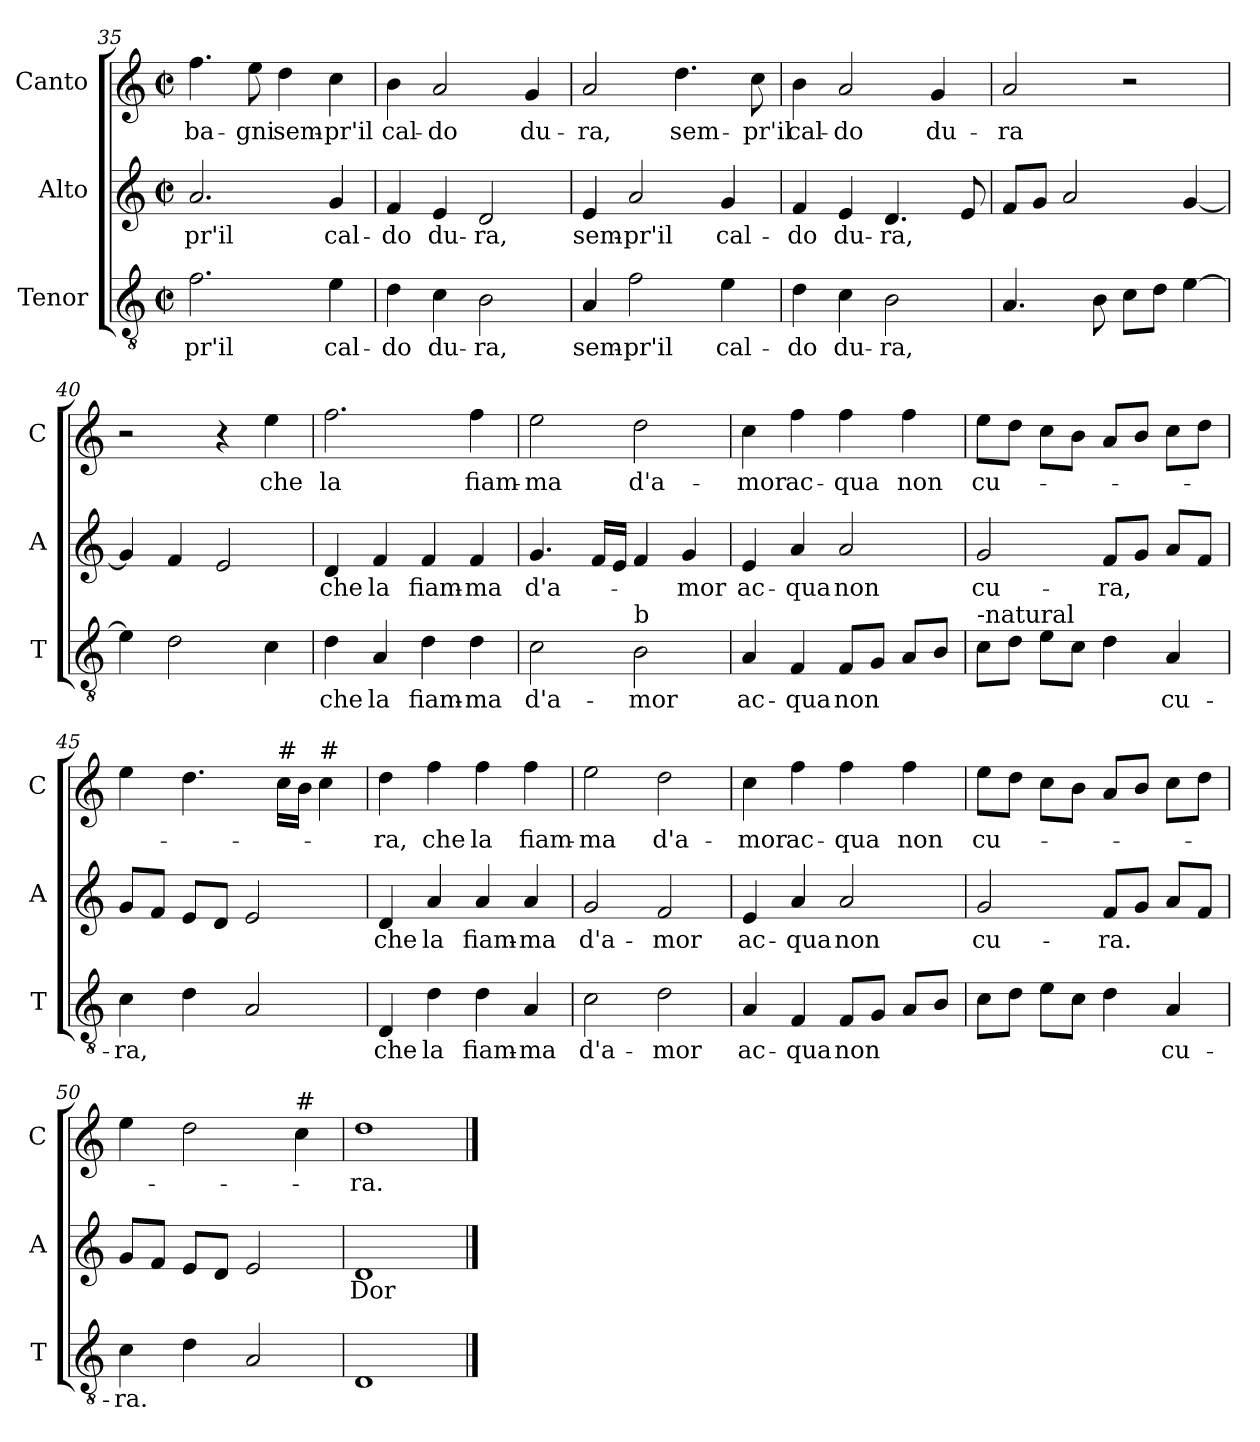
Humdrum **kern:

**kern	**text	**kern	**text	**kern	**text
*part3	*part3	*part2	*part2	*part1	*part1
*staff3	*staff3	*staff2	*staff2	*staff1	*staff1
*I"Tenor	*	*I"Alto	*	*I"Canto	*
*I'T	*	*I'A	*	*I'C	*
*clefGv2	*	*clefG2	*	*clefG2	*
*k[]	*	*k[]	*	*k[]	*
*C:	*	*C:	*	*C:	*
*M2/2	*	*M2/2	*	*M2/2	*
*met(c|)	*	*met(c|)	*	*met(c|)	*
=35	=35	=35	=35	=35	=35
!	!LO:LY:b	!	!LO:LY:b	!	!LO:LY:b
2.f\	-pr'il	2.a/	-pr'il	4.ff\	ba-
!	!	!	!	!	!LO:LY:b
.	.	.	.	8ee\	-gni
!	!	!	!	!	!LO:LY:b
.	.	.	.	4dd\	sem-
!	!LO:LY:b	!	!LO:LY:b	!	!LO:LY:b
4e\	cal-	4g/	cal-	4cc\	-pr'il
!!LO:PB:g=z
=36	=36	=36	=36	=36	=36
!	!LO:LY:b	!	!LO:LY:b	!	!LO:LY:b
4d\	-do	4f/	-do	4b\	cal-
!	!LO:LY:b	!	!LO:LY:b	!	!LO:LY:b
4c\	du-	4e/	du-	2a/	-do
!	!LO:LY:b	!	!LO:LY:b	!	!
2B\	-ra,	2d/	-ra,	.	.
!	!	!	!	!	!LO:LY:b
.	.	.	.	4g/	du-
=37	=37	=37	=37	=37	=37
!	!LO:LY:b	!	!LO:LY:b	!	!LO:LY:b
4A/	sem-	4e/	sem-	2a/	-ra,
!	!LO:LY:b	!	!LO:LY:b	!	!
2f\	-pr'il	2a/	-pr'il	.	.
!	!	!	!	!	!LO:LY:b
.	.	.	.	4.dd\	sem-
!	!LO:LY:b	!	!LO:LY:b	!	!
4e\	cal-	4g/	cal-	.	.
!	!	!	!	!	!LO:LY:b
.	.	.	.	8cc\	-pr'il
=38	=38	=38	=38	=38	=38
!	!LO:LY:b	!	!LO:LY:b	!	!LO:LY:b
4d\	-do	4f/	-do	4b\	cal-
!	!LO:LY:b	!	!LO:LY:b	!	!LO:LY:b
4c\	du-	4e/	du-	2a/	-do
!	!LO:LY:b	!	!LO:LY:b	!	!
2B\	-ra,	4.d/	-ra,	.	.
!	!	!	!	!	!LO:LY:b
.	.	.	.	4g/	du-
.	.	8e/	.	.	.
=39	=39	=39	=39	=39	=39
!	!	!	!	!	!LO:LY:b
4.A/	.	8f/L	.	2a/	-ra
.	.	8g/J	.	.	.
.	.	2a/	.	.	.
8B\	.	.	.	.	.
8c\L	.	.	.	2r	.
8d\J	.	.	.	.	.
[4e\	.	[4g/	.	.	.
=40	=40	=40	=40	=40	=40
4e\]	.	4g/]	.	2r	.
2d\	.	4f/	.	.	.
.	.	2e/	.	4r	.
!	!	!	!	!	!LO:LY:b
4c\	.	.	.	4ee\	che
!!LO:LB:g=z
=41	=41	=41	=41	=41	=41
!	!LO:LY:b	!	!LO:LY:b	!	!LO:LY:b
4d\	che	4d/	che	2.ff\	la
!	!LO:LY:b	!	!LO:LY:b	!	!
4A/	la	4f/	la	.	.
!	!LO:LY:b	!	!LO:LY:b	!	!
4d\	fiam-	4f/	fiam-	.	.
!	!LO:LY:b	!	!LO:LY:b	!	!LO:LY:b
4d\	-ma	4f/	-ma	4ff\	fiam-
=42	=42	=42	=42	=42	=42
!	!LO:LY:b	!	!LO:LY:b	!	!LO:LY:b
2c\	d'a-	4.g/	d'a-	2ee\	-ma
.	.	16f/LL	.	.	.
.	.	16e/JJ	.	.	.
!LO:TX:a:t=b	!	!	!	!	!
!	!LO:LY:b	!	!	!	!LO:LY:b
2B\	-mor	4f/	.	2dd\	d'a-
!	!	!	!LO:LY:b	!	!
.	.	4g/	-mor	.	.
=43	=43	=43	=43	=43	=43
!	!LO:LY:b	!	!LO:LY:b	!	!LO:LY:b
4A/	ac-	4e/	ac-	4cc\	-mor
!	!LO:LY:b	!	!LO:LY:b	!	!LO:LY:b
4F/	-qua	4a/	-qua	4ff\	ac-
!	!LO:LY:b	!	!LO:LY:b	!	!LO:LY:b
8F/L	non	2a/	non	4ff\	-qua
8G/J	.	.	.	.	.
!	!	!	!	!	!LO:LY:b
8A/L	.	.	.	4ff\	non
8B/J	.	.	.	.	.
=44	=44	=44	=44	=44	=44
!LO:TX:a:t=-natural	!	!	!	!	!
!	!	!	!LO:LY:b	!	!LO:LY:b
8c\L	.	2g/	cu-	8ee\L	cu-
8d\J	.	.	.	8dd\J	.
8e\L	.	.	.	8cc\L	.
8c\J	.	.	.	8b\J	.
!	!	!	!LO:LY:b	!	!
4d\	.	8f/L	-ra,	8a/L	.
.	.	8g/J	.	8b/J	.
!	!LO:LY:b	!	!	!	!
4A/	cu-	8a/L	.	8cc\L	.
.	.	8f/J	.	8dd\J	.
=45	=45	=45	=45	=45	=45
!	!LO:LY:b	!	!	!	!
4c\	-ra,	8g/L	.	4ee\	.
.	.	8f/J	.	.	.
4d\	.	8e/L	.	4.dd\	.
.	.	8d/J	.	.	.
2A/	.	2e/	.	.	.
!	!	!	!	!LO:TX:a:t=#	!
.	.	.	.	16cc\LL	.
.	.	.	.	16b\JJ	.
!	!	!	!	!LO:TX:a:t=#	!
.	.	.	.	4cc\	.
!!LO:LB:g=z
=46	=46	=46	=46	=46	=46
!	!LO:LY:b	!	!LO:LY:b	!	!LO:LY:b
4D/	che	4d/	che	4dd\	-ra,
!	!LO:LY:b	!	!LO:LY:b	!	!LO:LY:b
4d\	la	4a/	la	4ff\	che
!	!LO:LY:b	!	!LO:LY:b	!	!LO:LY:b
4d\	fiam-	4a/	fiam-	4ff\	la
!	!LO:LY:b	!	!LO:LY:b	!	!LO:LY:b
4A/	-ma	4a/	-ma	4ff\	fiam-
=47	=47	=47	=47	=47	=47
!	!LO:LY:b	!	!LO:LY:b	!	!LO:LY:b
2c\	d'a-	2g/	d'a-	2ee\	-ma
!	!LO:LY:b	!	!LO:LY:b	!	!LO:LY:b
2d\	-mor	2f/	-mor	2dd\	d'a-
=48	=48	=48	=48	=48	=48
!	!LO:LY:b	!	!LO:LY:b	!	!LO:LY:b
4A/	ac-	4e/	ac-	4cc\	-mor
!	!LO:LY:b	!	!LO:LY:b	!	!LO:LY:b
4F/	-qua	4a/	-qua	4ff\	ac-
!	!LO:LY:b	!	!LO:LY:b	!	!LO:LY:b
8F/L	non	2a/	non	4ff\	-qua
8G/J	.	.	.	.	.
!	!	!	!	!	!LO:LY:b
8A/L	.	.	.	4ff\	non
8B/J	.	.	.	.	.
=49	=49	=49	=49	=49	=49
!	!	!	!LO:LY:b	!	!LO:LY:b
8c\L	.	2g/	cu-	8ee\L	cu-
8d\J	.	.	.	8dd\J	.
8e\L	.	.	.	8cc\L	.
8c\J	.	.	.	8b\J	.
!	!	!	!LO:LY:b	!	!
4d\	.	8f/L	-ra.	8a/L	.
.	.	8g/J	.	8b/J	.
!	!LO:LY:b	!	!	!	!
4A/	cu-	8a/L	.	8cc\L	.
.	.	8f/J	.	8dd\J	.
=50	=50	=50	=50	=50	=50
!	!LO:LY:b	!	!	!	!
4c\	-ra.	8g/L	.	4ee\	.
.	.	8f/J	.	.	.
4d\	.	8e/L	.	2dd\	.
.	.	8d/J	.	.	.
2A/	.	2e/	.	.	.
!	!	!	!	!LO:TX:a:t=#	!
.	.	.	.	4cc\	.
=51	=51	=51	=51	=51	=51
!	!	!	!LO:LY:b	!	!LO:LY:b
1D	.	1d	Dor-	1dd	-ra.
==	==	==	==	==	==
*-	*-	*-	*-	*-	*-
